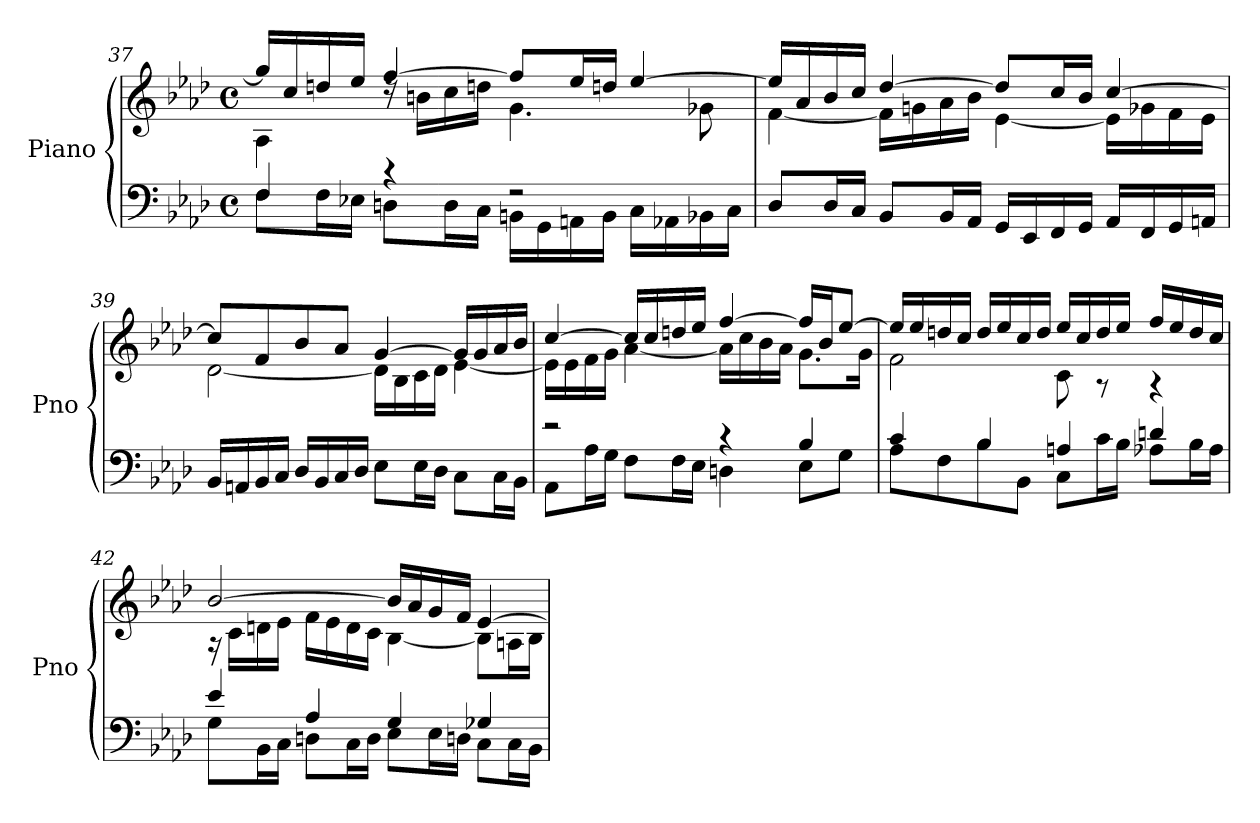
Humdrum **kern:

**kern	**kern
*part1	*part1
*staff2	*staff1
*I"Piano	*
*I'Pno	*
*clefF4	*clefG2
*k[b-e-a-d-]	*k[b-e-a-d-]
*M4/4	*M4/4
*met(c)	*met(c)
=37	=37
*^	*^
4F/	8F\L	16gg/LL]	4A-\
.	.	16cc/	.
.	16F\L	16ddn/	.
.	16E-X\JJ	16ee-/JJ	.
4r	8Dn\L	[4ff/	16rdd
.	.	.	16bn\LL
.	16D\L	.	16cc\
.	16C\JJ	.	16ddn\JJ
2r	16BBn\LL	8ff/L]	4.g\
.	16GG\	.	.
.	16AAn\	16ee-/L	.
.	16BB\JJ	16ddn/JJ	.
.	16C\LL	[4ee-/	.
.	16AA-X\	.	.
.	16BB-X\	.	8g-X\
.	16C\JJ	.	.
*v	*v	*	*
!!LO:PB:g=z	!!
=38	=38	=38
8D-/L	16ee-/LL]	[4f\
.	16a-/	.
16D-/L	16b-/	.
16C/JJ	16cc/JJ	.
8BB-/L	[4dd-/	16f\LL]
.	.	16gn\
16BB-/L	.	16a-\
16AA-/JJ	.	16b-\JJ
16GG/LL	8dd-/L]	[4e-\
16EE-/	.	.
16FF/	16cc/L	.
16GG/JJ	16b-/JJ	.
16AA-/LL	[4cc/	16e-\LL]
16FF/	.	16g-X\
16GG/	.	16f\
16AAn/JJ	.	16e-\JJ
!!LO:LB:g=z	!!
=39	=39	=39
16BB-/LL	8cc/L]	[2d-\
16AAn/	.	.
16BB-/	8f/	.
16C/JJ	.	.
16D-/LL	8b-/	.
16BB-/	.	.
16C/	8a-/J	.
16D-/JJ	.	.
8E-\L	[4g/	16d-\LL]
.	.	16B-\
16E-\L	.	16c\
16D-\JJ	.	16d-\JJ
8C\L	16g/LL]	[4e-\
.	16g/	.
16C\L	16a-/	.
16BB-\JJ	16b-/JJ	.
=40	=40	=40
*^	*	*
2r	8AA-\L	[4cc/	16e-\LL]
.	.	.	16e-\
.	16A-\L	.	16f\
.	16G\JJ	.	16g\JJ
.	8F\L	16cc/LL]	[4a-\
.	.	16cc/	.
.	16F\L	16ddn/	.
.	16E-\JJ	16ee-/JJ	.
4r	4Dn\	[4ff/	16a-\LL]
.	.	.	16cc\
.	.	.	16b-\
.	.	.	16a-\JJ
4B-/	8E-\L	16ff/LL]	8.g\L
.	.	16b-/J	.
.	8G\J	[8ee-/J	.
.	.	.	16g\Jk
!!LO:LB:g=z	!!
=41	=41	=41	=41
4c/	8A-\L	16ee-/LL]	2f\
.	.	16ee-/	.
.	8F\	16ddn/	.
.	.	16cc/JJ	.
4B-/	8B-\	16dd/LL	.
.	.	16ee-/	.
.	8BB-\J	16cc/	.
.	.	16dd/JJ	.
4An/	8C\L	16ee-/LL	8c\
.	.	16cc/	.
.	16c\L	16dd/	8r
.	16B-\JJ	16ee-/JJ	.
4dn/	8A-X\L	16ff/LL	4r
.	.	16ee-/	.
.	16B-\L	16dd/	.
.	16A-\JJ	16cc/JJ	.
!!LO:LB:g=z	!!
=42	=42	=42	=42
4e-/	8G\L	[2b-/	16r
.	.	.	16c\LL
.	16BB-\L	.	16dn\
.	16C\JJ	.	16e-\JJ
4A-/	8Dn\L	.	16f\LL
.	.	.	16e-\
.	16C\L	.	16d\
.	16D\JJ	.	16c\JJ
4G/	8E-\L	16b-/LL]	[4B-\
.	.	16a-/	.
.	16E-\L	16g/	.
.	16Dn\JJ	16f/JJ	.
4G-X/	8C\L	[4e-/	8B-\L]
.	16C\L	.	16An\L
.	16BB-\JJ	.	16B-\JJ
*v	*v	*	*
*	*v	*v
=	=
*-	*-
